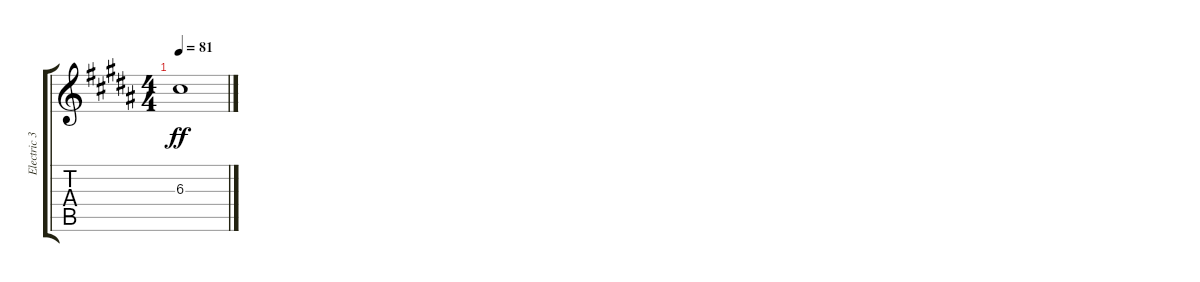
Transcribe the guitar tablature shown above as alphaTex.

\track ("Electric 3" "Electric 3") {instrument acousticguitarsteel}
\staff {score tabs}
\tuning (E4 B3 G3 D3 A2 E2) {hide}
\ts (4 4)
\tempo 81
\clef g2
\ks b
6.3{t}.1{dy ff}
